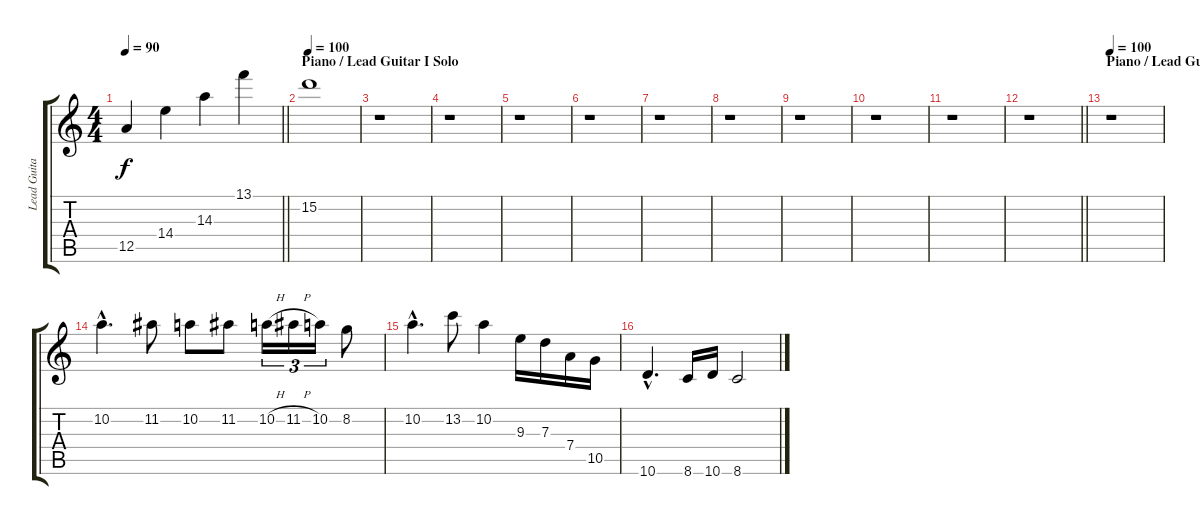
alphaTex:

\track ("Lead Guitar II - Clean" "Lead Guita") {instrument electricguitarjazz}
\staff {score tabs}
\tuning (E4 B3 G3 D3 A2 E2) {hide}
\ts (4 4)
\tempo 90
\clef g2
\barLineRight lightlight
\ks c
12.5.4{dy f} 14.4.4 14.3.4 13.1.4 |
\section ("" "Piano / Lead Guitar I Solo")
\tempo 100
15.2.1 |
r.1 |
r.1 |
r.1 |
r.1 |
r.1 |
r.1 |
r.1 |
r.1 |
r.1 |
\barLineRight lightlight
r.1 |
\section ("" "Piano / Lead Guitar II Outro")
\tempo 100
r.1 |
10.2{hac}.4{d} 11.2.8 10.2.8 11.2.8 10.2{h}.16{tu (3 2)} 11.2{h}.16{tu (3 2)} 10.2.16{tu (3 2)} 8.2.8 |
10.2{hac}.4{d} 13.2.8 10.2.4 9.3.16 7.3.16 7.4.16 10.5.16 |
10.6{hac}.4{d} 8.6.16 10.6.16 8.6.2
